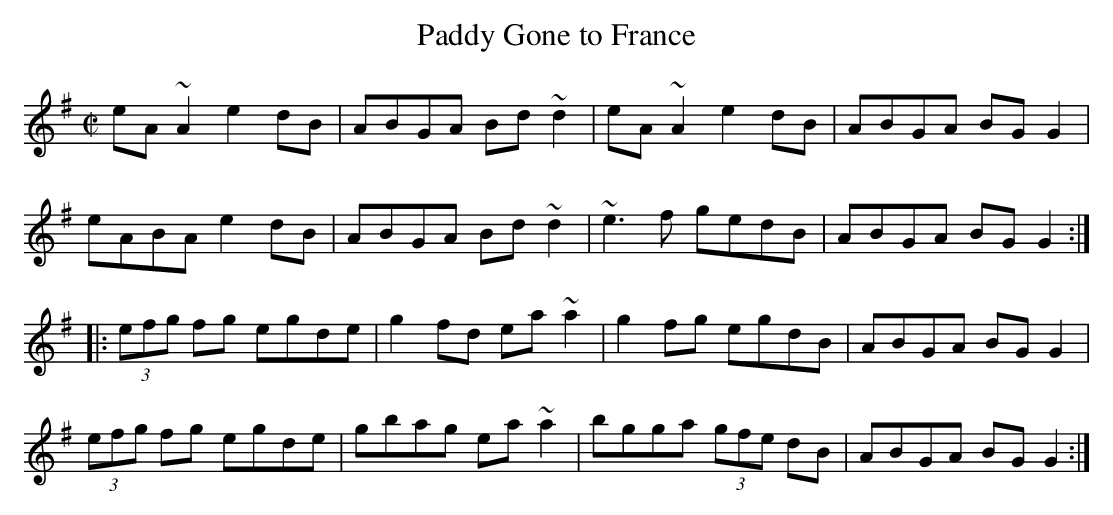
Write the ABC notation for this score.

X:1
T:Paddy Gone to France
M:C|
L:1/8
K:Ador
eA~A2 e2dB | ABGA Bd~d2 | eA~A2 e2dB | ABGA BGG2 |
eABA e2dB | ABGA Bd~d2 | ~e3f gedB | ABGA BGG2 :|
|: (3efg fg egde | g2fd ea~a2 | g2fg egdB | ABGA BGG2 |
(3efg fg egde | gbag ea~a2 | bgga (3gfe dB | ABGA BGG2 :|
